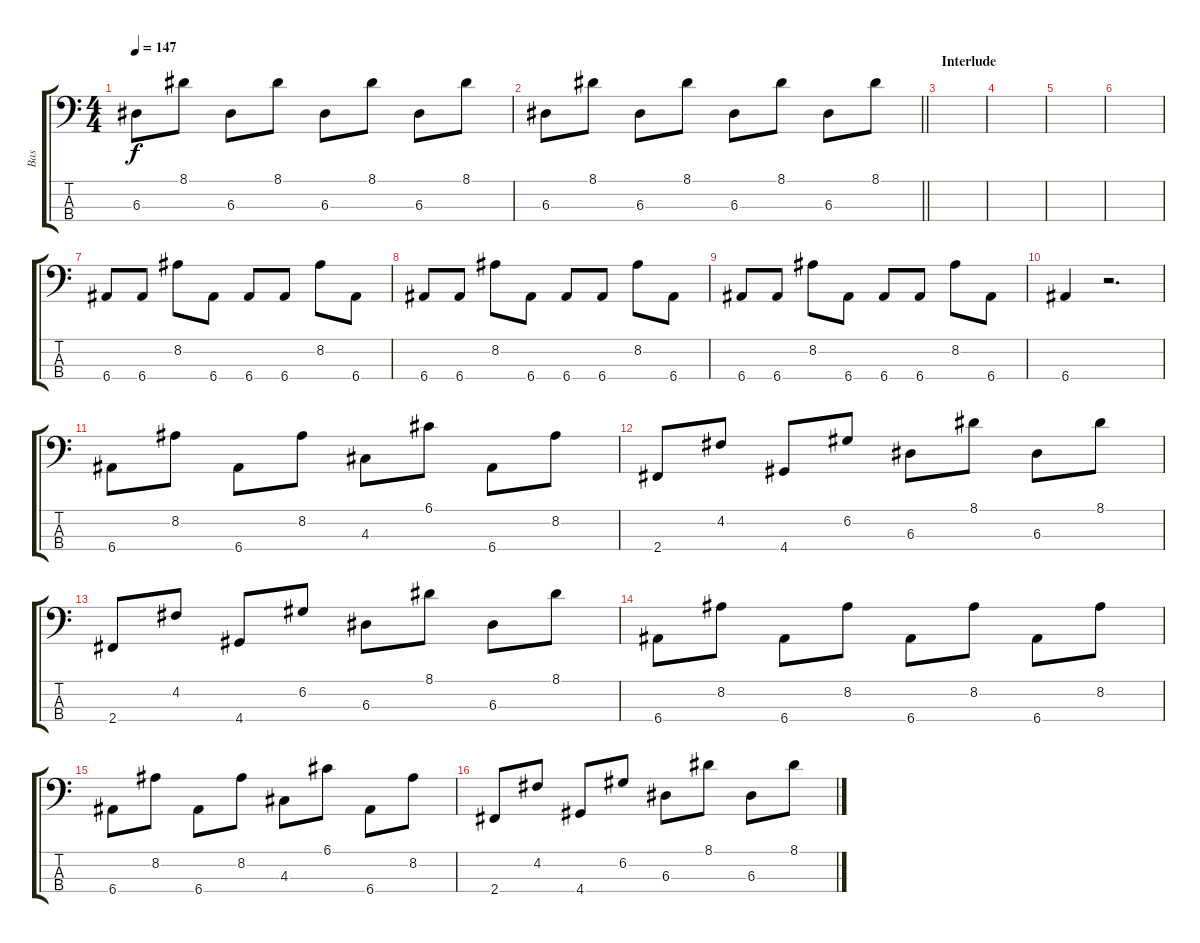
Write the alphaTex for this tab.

\track ("Bas" "Bas") {instrument electricbasspick}
\staff {score tabs}
\tuning (G2 D2 A1 E1) {hide}
\ts (4 4)
\tempo 147
\clef f4
\ks c
6.3.8{dy f} 8.1.8 6.3.8 8.1.8 6.3.8 8.1.8 6.3.8 8.1.8 |
\barLineRight lightlight
6.3.8 8.1.8 6.3.8 8.1.8 6.3.8 8.1.8 6.3.8 8.1.8 |
\section ("" "Interlude")
|
|
|
|
6.4.8 6.4.8 8.2.8 6.4.8 6.4.8 6.4.8 8.2.8 6.4.8 |
6.4.8 6.4.8 8.2.8 6.4.8 6.4.8 6.4.8 8.2.8 6.4.8 |
6.4.8 6.4.8 8.2.8 6.4.8 6.4.8 6.4.8 8.2.8 6.4.8 |
6.4.4 r.2{d} |
6.4.8 8.2.8 6.4.8 8.2.8 4.3.8 6.1.8 6.4.8 8.2.8 |
2.4.8 4.2.8 4.4.8 6.2.8 6.3.8 8.1.8 6.3.8 8.1.8 |
2.4.8 4.2.8 4.4.8 6.2.8 6.3.8 8.1.8 6.3.8 8.1.8 |
6.4.8 8.2.8 6.4.8 8.2.8 6.4.8 8.2.8 6.4.8 8.2.8 |
6.4.8 8.2.8 6.4.8 8.2.8 4.3.8 6.1.8 6.4.8 8.2.8 |
2.4.8 4.2.8 4.4.8 6.2.8 6.3.8 8.1.8 6.3.8 8.1.8
